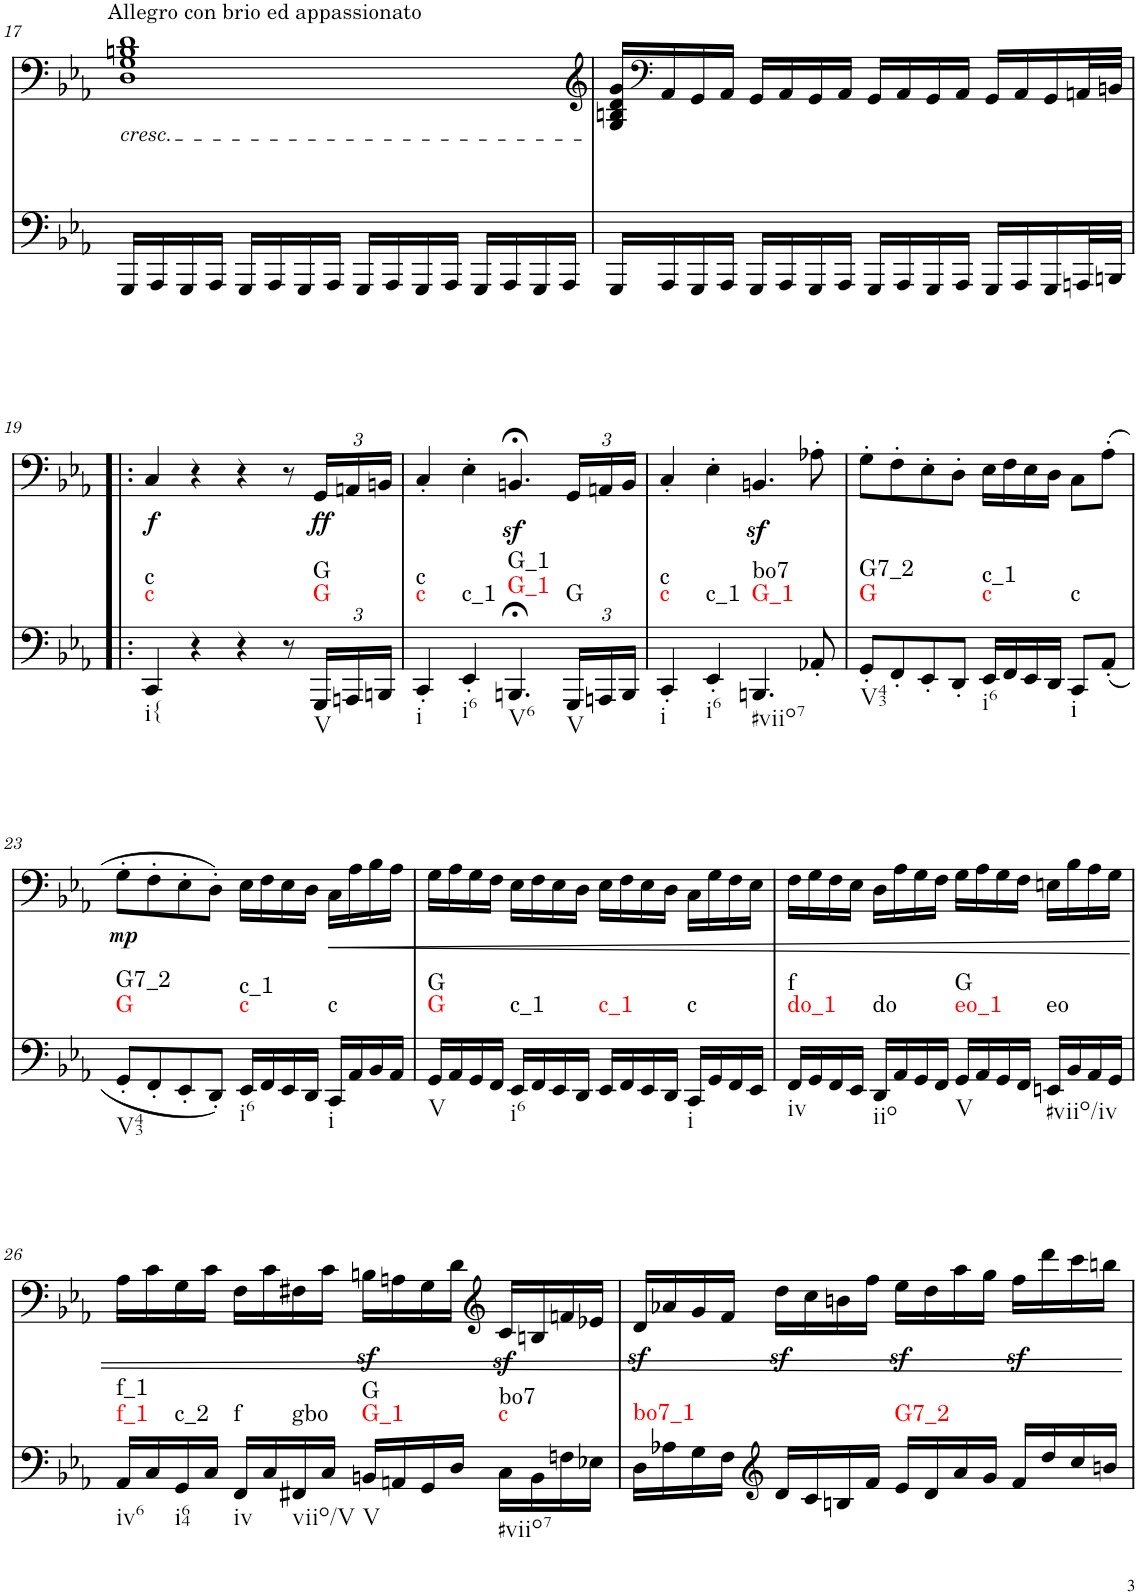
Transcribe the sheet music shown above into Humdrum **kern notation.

**kern	**harte	**kern	**text
*part2	*part2	*part1	*part1
*staff2	*	*staff1	*staff1
*I"piano	*	*I"piano	*
*I'Pno	*	*I'Pno	*
!!LO:PB:g=z
*clefF4	*	*clefF4	*
*k[b-e-a-]	*	*k[b-e-a-]	*
*c:	*	*c:	*
*M4/4	*	*M4/4	*
=17	=17	=17	=17
!	!	!LO:TX:a:t=Allegro con brio ed appassionato	!
!	!	!LO:TX:b:i:t=cresc.	!
16GGG/LL	.	1D 1G 1Bn 1d	.
16AAA-/	.	.	.
16GGG/	.	.	.
16AAA-/JJ	.	.	.
16GGG/LL	.	.	.
16AAA-/	.	.	.
16GGG/	.	.	.
16AAA-/JJ	.	.	.
16GGG/LL	.	.	.
16AAA-/	.	.	.
16GGG/	.	.	.
16AAA-/JJ	.	.	.
16GGG/LL	.	.	.
16AAA-/	.	.	.
16GGG/	.	.	.
16AAA-/JJ	.	.	.
=18	=18	=18	=18
*	*	*clefG2	*
16GGG/LL	.	16G/ 16Bn/ 16d/ 16g/LL	.
*	*	*clefF4	*
16AAA-/	.	16AA-/	.
16GGG/	.	16GG/	.
16AAA-/JJ	.	16AA-/JJ	.
16GGG/LL	.	16GG/LL	.
16AAA-/	.	16AA-/	.
16GGG/	.	16GG/	.
16AAA-/JJ	.	16AA-/JJ	.
16GGG/LL	.	16GG/LL	.
16AAA-/	.	16AA-/	.
16GGG/	.	16GG/	.
16AAA-/JJ	.	16AA-/JJ	.
16GGG/LL	.	16GG/LL	.
16AAA-/	.	16AA-/	.
16GGG/	.	16GG/	.
32AAAn/L	.	32AAn/L	.
32BBBn/JJJ	.	32BBn/JJJ	.
!!LO:LB:g=z
=19!|:	=19!|:	=19!|:	=19!|:
!	!LO:H:n=1:kt=c	!	!LO:LY:b
!	!LO:H:n=2:kt=c	!	!
4CC/	N N	4C/	.
4r	.	4r	.
4r	.	4r	.
8r	.	8r	.
*Xbrackettup	*	*Xbrackettup	*
!	!LO:H:n=1:kt=G	!	!LO:LY:b
!	!LO:H:n=2:kt=G	!	!
24GGG/LL	N N	24GG/LL	.
24AAAn/	.	24AAn/	.
24BBBn/JJ	.	24BBn/JJ	.
=20	=20	=20	=20
!	!LO:H:n=1:kt=c	!	!
!	!LO:H:n=2:kt=c	!	!
4CC'/	N N	4C'/	.
!	!LO:H:kt=c_1	!	!
4EE-'/	N	4E-'\	.
!	!LO:H:n=1:kt=G_1	!	!
!	!LO:H:n=2:kt=G_1	!	!
4.BBBn;</	N N	4.BBnz<;</	.
!	!LO:H:kt=G	!	!
24GGG/LL	N	24GG/LL	.
24AAAn/	.	24AAn/	.
24BBB/JJ	.	24BB/JJ	.
=21	=21	=21	=21
!	!LO:H:n=1:kt=c	!	!
!	!LO:H:n=2:kt=c	!	!
4CC'/	N N	4C'/	.
!	!LO:H:kt=c_1	!	!
4EE-'/	N	4E-'\	.
!	!LO:H:n=1:kt=G_1	!	!
!	!LO:H:n=2:kt=bo7	!	!
4.BBBn/	N N	4.BBnz</	.
8AA-X'/	.	8A-X'\	.
=22	=22	=22	=22
!	!LO:H:n=1:kt=G	!	!
!	!LO:H:n=2:kt=G7_2	!	!
8GG'/L	N N	8G'\L	.
8FF'/	.	8F'\	.
8EE-'/	.	8E-'\	.
8DD'/J	.	8D'\J	.
!	!LO:H:n=1:kt=c	!	!
!	!LO:H:n=2:kt=c_1	!	!
16EE-/LL	N N	16E-\LL	.
16FF/	.	16F\	.
16EE-/	.	16E-\	.
16DD/JJ	.	16D\JJ	.
!	!LO:H:kt=c	!	!
8CC/L	N	8C\L	.
(8AA-'/J	.	(8A-'\J	.
!!LO:LB:g=z
=23	=23	=23	=23
!	!LO:H:n=1:kt=G	!	!LO:LY:b
!	!LO:H:n=2:kt=G7_2	!	!
8GG'/L	N N	8G'\L	.
8FF'/	.	8F'\	.
8EE-'/	.	8E-'\	.
8DD'/J)	.	8D'\J)	.
!	!LO:H:n=1:kt=c	!	!
!	!LO:H:n=2:kt=c_1	!	!
16EE-/LL	N N	16E-\LL	.
16FF/	.	16F\	.
16EE-/	.	16E-\	.
16DD/JJ	.	16D\JJ	.
!	!LO:H:kt=c	!	!
16CC/LL	N	16C\LL	.
16AA-/	.	16A-\	.
16BB-/	.	16B-\	.
16AA-/JJ	.	16A-\JJ	.
=24	=24	=24	=24
!	!LO:H:n=1:kt=G	!	!
!	!LO:H:n=2:kt=G	!	!
16GG/LL	N N	16G\LL	.
16AA-/	.	16A-\	.
16GG/	.	16G\	.
16FF/JJ	.	16F\JJ	.
!	!LO:H:kt=c_1	!	!
16EE-/LL	N	16E-\LL	.
16FF/	.	16F\	.
16EE-/	.	16E-\	.
16DD/JJ	.	16D\JJ	.
!	!LO:H:kt=c_1	!	!
16EE-/LL	N	16E-\LL	.
16FF/	.	16F\	.
16EE-/	.	16E-\	.
16DD/JJ	.	16D\JJ	.
!	!LO:H:kt=c	!	!
16CC/LL	N	16C\LL	.
16GG/	.	16G\	.
16FF/	.	16F\	.
16EE-/JJ	.	16E-\JJ	.
=25	=25	=25	=25
!	!LO:H:n=1:kt=do_1	!	!
!	!LO:H:n=2:kt=f	!	!
16FF/LL	N N	16F\LL	.
16GG/	.	16G\	.
16FF/	.	16F\	.
16EE-/JJ	.	16E-\JJ	.
!	!LO:H:kt=do	!	!
16DD/LL	N	16D\LL	.
16AA-/	.	16A-\	.
16GG/	.	16G\	.
16FF/JJ	.	16F\JJ	.
!	!LO:H:n=1:kt=eo_1	!	!
!	!LO:H:n=2:kt=G	!	!
16GG/LL	N N	16G\LL	.
16AA-/	.	16A-\	.
16GG/	.	16G\	.
16FF/JJ	.	16F\JJ	.
!	!LO:H:kt=eo	!	!
16EEn/LL	N	16En\LL	.
16BB-/	.	16B-\	.
16AA-/	.	16A-\	.
16GG/JJ	.	16G\JJ	.
!!LO:LB:g=z
=26	=26	=26	=26
!	!LO:H:n=1:kt=f_1	!	!
!	!LO:H:n=2:kt=f_1	!	!
16AA-/LL	N N	16A-\LL	.
16C/	.	16c\	.
!	!LO:H:kt=c_2	!	!
16GG/	N	16G\	.
16C/JJ	.	16c\JJ	.
!	!LO:H:kt=f	!	!
16FF/LL	N	16F\LL	.
16C/	.	16c\	.
!	!LO:H:kt=gbo	!	!
16FF#X/	N	16F#X\	.
16C/JJ	.	16c\JJ	.
!	!LO:H:n=1:kt=G_1	!	!
!	!LO:H:n=2:kt=G	!	!
16BBn/LL	N N	16Bnz<\LL	.
16AAn/	.	16An\	.
16GG/	.	16G\	.
16D/JJ	.	16d\JJ	.
*	*	*clefG2	*
!	!LO:H:n=1:kt=c	!	!
!	!LO:H:n=2:kt=bo7	!	!
16C\LL	N N	16cz</LL	.
16BB\	.	16Bn/	.
16Fn\	.	16fn/	.
16E-X\JJ	.	16e-X/JJ	.
=27	=27	=27	=27
!	!LO:H:kt=bo7_1	!	!
16D\LL	N	16dz</LL	.
16A-X\	.	16a-X/	.
16G\	.	16g/	.
16F\JJ	.	16f/JJ	.
*clefG2	*	*	*
16d/LL	.	16ddz<\LL	.
16c/	.	16cc\	.
16Bn/	.	16bn\	.
16f/JJ	.	16ff\JJ	.
!	!LO:H:kt=G7_2	!	!
16e-/LL	N	16ee-z<\LL	.
16d/	.	16dd\	.
16a-/	.	16aa-\	.
16g/JJ	.	16gg\JJ	.
16f/LL	.	16ffz<\LL	.
16dd/	.	16ddd\	.
16cc/	.	16ccc\	.
16bn/JJ	.	16bbn\JJ	.
=	=	=	=
*-	*-	*-	*-
